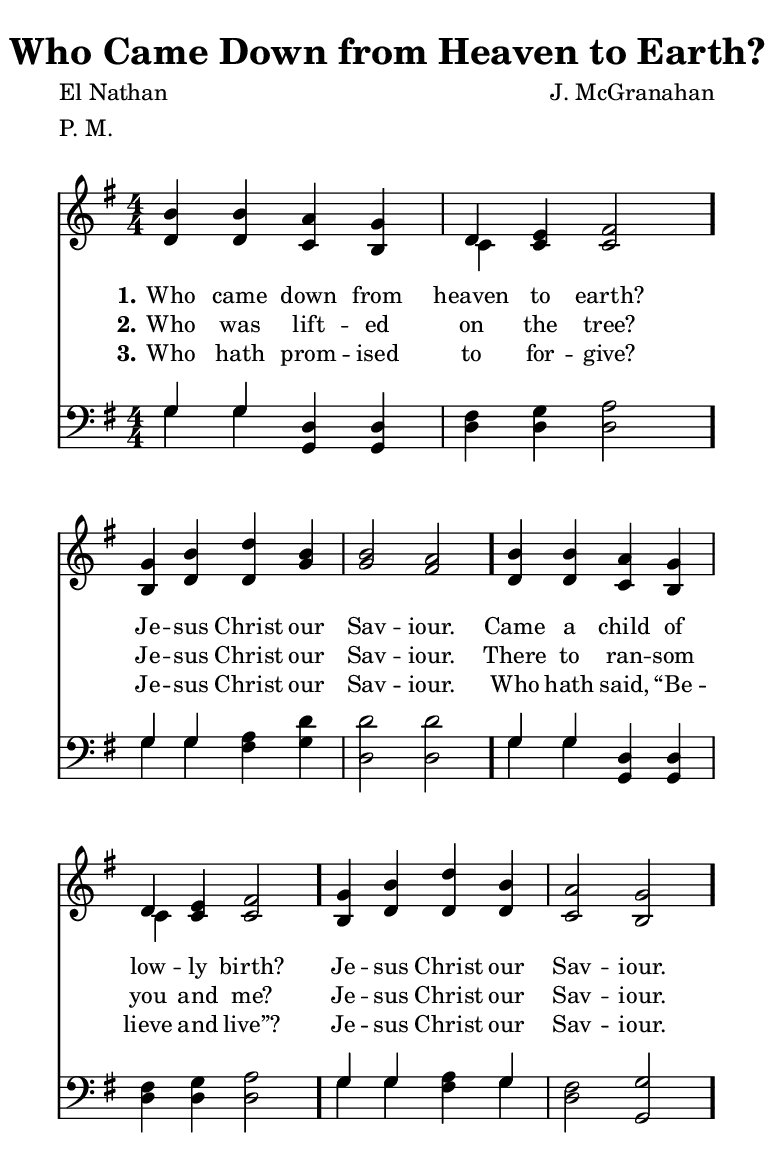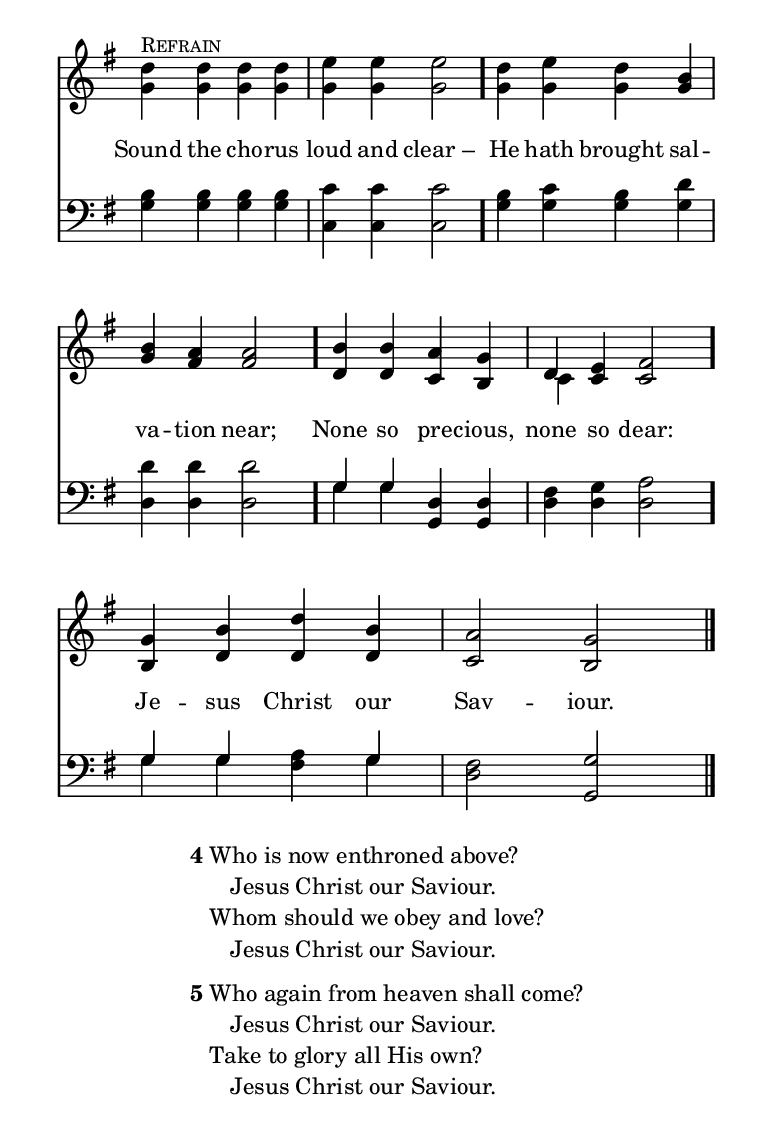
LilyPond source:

\include "common/global.ily"
\paper {
  \include "common/paper.ily"
  system-count = #(cond (is-eogsized 4) (#t #f))
}

\header{
  %children
  hymnnumber = "368"
  title = "Who Came Down from Heaven to Earth?"
  tunename = ""
  meter = "P. M."
  poet = "El Nathan"
  composer = "J. McGranahan"
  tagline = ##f
}

global = {
  \include "common/overrides.ily"
  \override Staff.TimeSignature.style = #'numbered
  \time 4/4
  \override Score.MetronomeMark.transparent = ##t % hide all fermata changes too
  \tempo 4=100
  \key g \major
  \autoBeamOff
}

notesSoprano = {
\global
\relative c'' {

  b4 b a g | d e fis2 |
  g4 b d b | b2 a |
  b4 b a g | d e fis2 |
  g4 b d b | a2 g |

  d'4^\markup { \small \caps "Refrain" } d d d | e e e2 |
  d4 e d b | b a a2 |
  b4 b a g | d e fis2 |
  g4 b d b | a2 g |

  \bar "|."

}
}

notesAlto = {
\global
\relative e' {

  d4 d c b | c c c2 |
  b4 d d g | g2 fis |
  d4 d c b | c c c2 |
  b4 d d d | c2 b |

  g'4 g g g | g g g2 |
  g4 g g g | g fis fis2 |
  d4 d c b | c c c2 |
  b4 d d d | c2 b |

}
}

notesTenor = {
\global
\relative a {

  g4 g d d | fis g a2 |
  g4 g a d | d2 d |
  g,4 g d d | fis g a2 |
  g4 g a g | fis2 g |

  b4 b b b | c c c2 |
  b4 c b d | d d d2 |
  g,4 g d d | fis g a2 |
  g4 g a g | fis2 g |

}
}

notesBass = {
\global
\relative f {

  g4 g g, g | d' d d2 |
  g4 g fis g | d2 d |
  g4 g g, g | d' d d2 |
  g4 g fis g | d2 g, |

  g'4 g g g | c, c c2 |
  g'4 g g g | d d d2 |
  g4 g g, g | d' d d2 |
  g4 g fis g | d2 g, |

}
}

Refrain = \lyricmode {

Sound the cho -- rus loud and clear_– \bar "."
He hath brought sal -- va -- tion near; \bar "."
None so pre -- cious, none so dear: \bar "."
Je -- sus Christ our Sav -- iour. \bar "."

}

wordsA = \lyricmode {
\set stanza = "1."

Who came down from heaven to earth? \bar "."
Je -- sus Christ our Sav -- iour. \bar "."
Came a child of low -- ly birth? \bar "."
Je -- sus Christ our Sav -- iour. \bar "."

}

wordsB = \lyricmode {
\set stanza = "2."

Who was lift -- ed on the tree?
Je -- sus Christ our Sav -- iour.
There to ran -- som you and me?
Je -- sus Christ our Sav -- iour.

\Refrain

}

wordsC = \lyricmode {
\set stanza = "3."

Who hath prom -- ised to for -- give? % original has "promed"
Je -- sus Christ our Sav -- iour.
Who hath said, “Be -- lieve and live”?
Je -- sus Christ our Sav -- iour.

}

wordsD = \markuplist {

\line { Who is now enthroned above? }
\line { { \hspace #2 } Jesus Christ our Saviour. }
\line { Whom should we obey and love? }
\line { { \hspace #2 } Jesus Christ our Saviour. }

}

wordsE = \markuplist {

\line { Who again from heaven shall come? }
\line { { \hspace #2 } Jesus Christ our Saviour. }
\line { Take to glory all His own? }
\line { { \hspace #2 } Jesus Christ our Saviour. }

}

\score {
  \context ChoirStaff <<
    \context Staff = upper <<
      \set Staff.autoBeaming = ##f
      \set ChoirStaff.systemStartDelimiter = #'SystemStartBar
      \set ChoirStaff.printPartCombineTexts = ##f
      \partcombine #'(2 . 11) \notesSoprano \notesAlto
      \context NullVoice = sopranos { \voiceOne << \notesSoprano >> }
      \context Lyrics = one   \lyricsto sopranos \wordsA
      \context Lyrics = two   \lyricsto sopranos \wordsB
      \context Lyrics = three \lyricsto sopranos \wordsC
    >>
    \context Staff = men <<
      \set Staff.autoBeaming = ##f
      \clef bass
      \set ChoirStaff.printPartCombineTexts = ##f
      \partcombine #'(2 . 11) \notesTenor \notesBass
    >>
  >>
  \layout {
    \include "common/layout.ily"
  }
  #(cond ((ly:get-option 'eog-midi-permitted) #{ \midi{
    \include "common/midi.ily"
  } #}))
}

\markup { \column {
  \fill-line { \vcenter \column {
    \vspace #1
    \line{ \bold 4 \column { \wordsD } } \combine \null \vspace #0.4
    \line{ \bold 5 \column { \wordsE } }
    \vspace #1
  } }
} }

\version "2.19.49"  % necessary for upgrading to future LilyPond versions.

% vi:set et ts=2 sw=2 ai nocindent syntax=lilypond:
